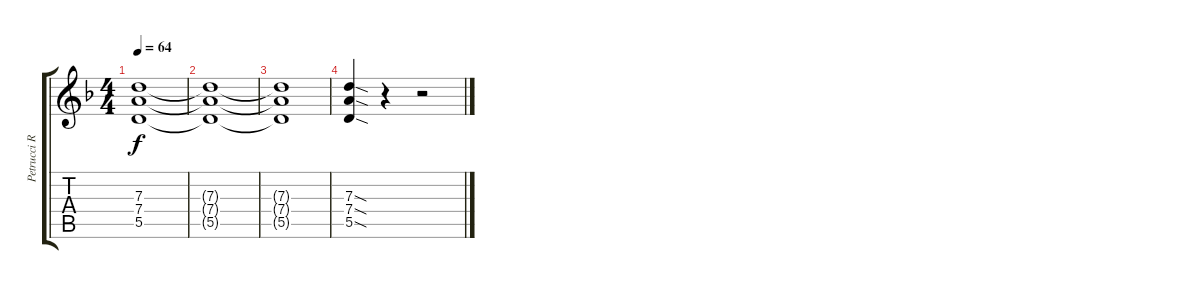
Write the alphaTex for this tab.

\track ("Petrucci Right" "Petrucci R") {instrument distortionguitar}
\staff {score tabs}
\tuning (E4 B3 G3 D3 A2 E2) {hide}
\ts (4 4)
\tempo 64
\clef g2
\ks f
(7.3{t} 7.4{t} 5.5{t}).1{dy f} |
(7.3{t} 7.4{t} 5.5{t}).1 |
(7.3{t} 7.4{t} 5.5{t}).1 |
(7.3{sod} 7.4{sod} 5.5{sod}).4 r.4 r.2
